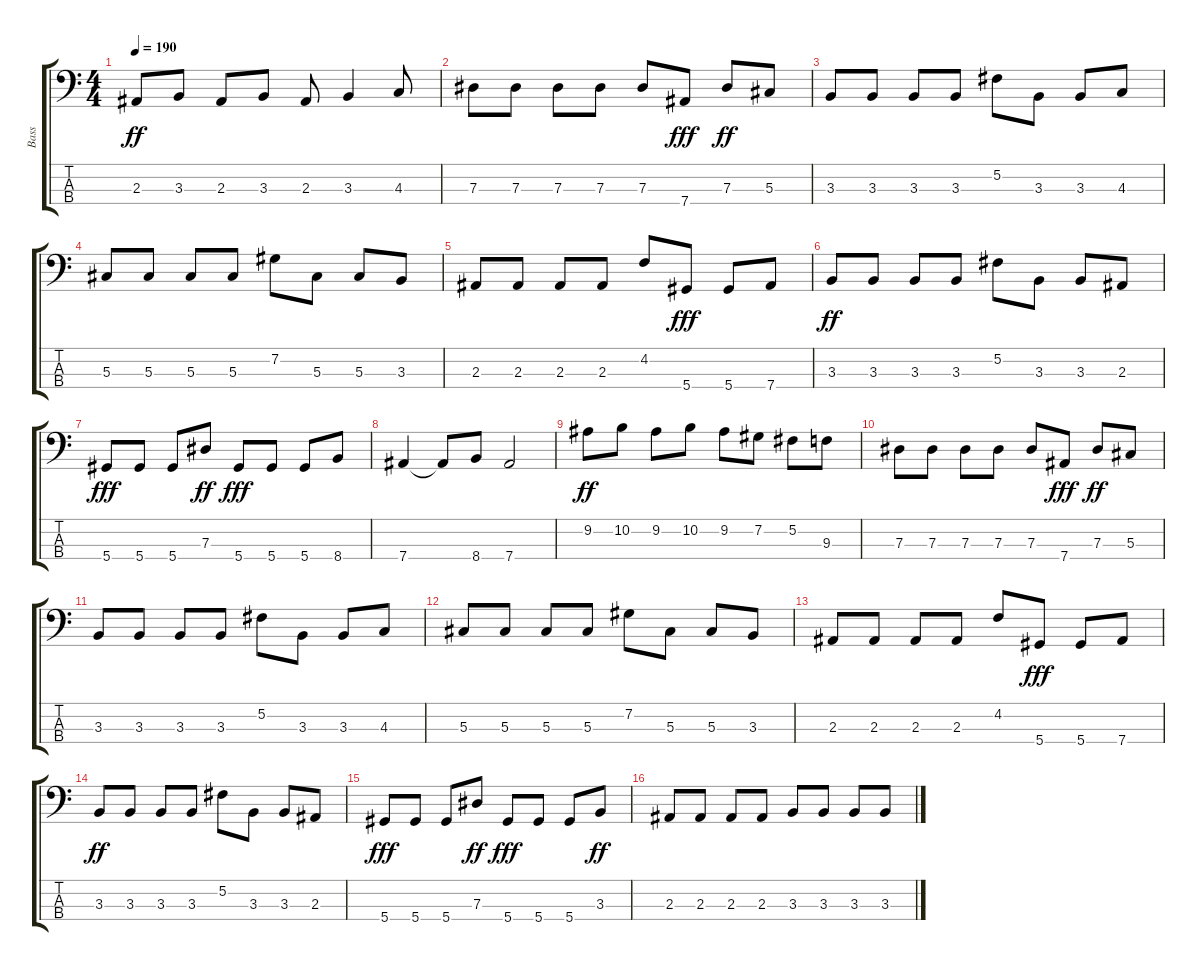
\track ("Bass" "Bass") {instrument electricbassfinger}
\staff {score tabs}
\tuning (Gb2 Db2 Ab1 Eb1) {hide}
\ts (4 4)
\tempo 190
\clef f4
\ks c
2.3.8{dy ff} 3.3.8 2.3.8 3.3.8 2.3.8 3.3.4 4.3.8 |
7.3.8 7.3.8 7.3.8 7.3.8 7.3.8 7.4.8{dy fff} 7.3.8{dy ff} 5.3.8 |
3.3.8 3.3.8 3.3.8 3.3.8 5.2.8 3.3.8 3.3.8 4.3.8 |
5.3.8 5.3.8 5.3.8 5.3.8 7.2.8 5.3.8 5.3.8 3.3.8 |
2.3.8 2.3.8 2.3.8 2.3.8 4.2.8 5.4.8{dy fff} 5.4.8 7.4.8 |
3.3.8{dy ff} 3.3.8 3.3.8 3.3.8 5.2.8 3.3.8 3.3.8 2.3.8 |
5.4.8{dy fff} 5.4.8 5.4.8 7.3.8{dy ff} 5.4.8{dy fff} 5.4.8 5.4.8 8.4.8 |
7.4.4 7.4{t}.8 8.4.8 7.4.2 |
9.2.8{dy ff} 10.2.8 9.2.8 10.2.8 9.2.8 7.2.8 5.2.8 9.3.8 |
7.3.8 7.3.8 7.3.8 7.3.8 7.3.8 7.4.8{dy fff} 7.3.8{dy ff} 5.3.8 |
3.3.8 3.3.8 3.3.8 3.3.8 5.2.8 3.3.8 3.3.8 4.3.8 |
5.3.8 5.3.8 5.3.8 5.3.8 7.2.8 5.3.8 5.3.8 3.3.8 |
2.3.8 2.3.8 2.3.8 2.3.8 4.2.8 5.4.8{dy fff} 5.4.8 7.4.8 |
3.3.8{dy ff} 3.3.8 3.3.8 3.3.8 5.2.8 3.3.8 3.3.8 2.3.8 |
5.4.8{dy fff} 5.4.8 5.4.8 7.3.8{dy ff} 5.4.8{dy fff} 5.4.8 5.4.8 3.3.8{dy ff} |
2.3.8 2.3.8 2.3.8 2.3.8 3.3.8 3.3.8 3.3.8 3.3.8
